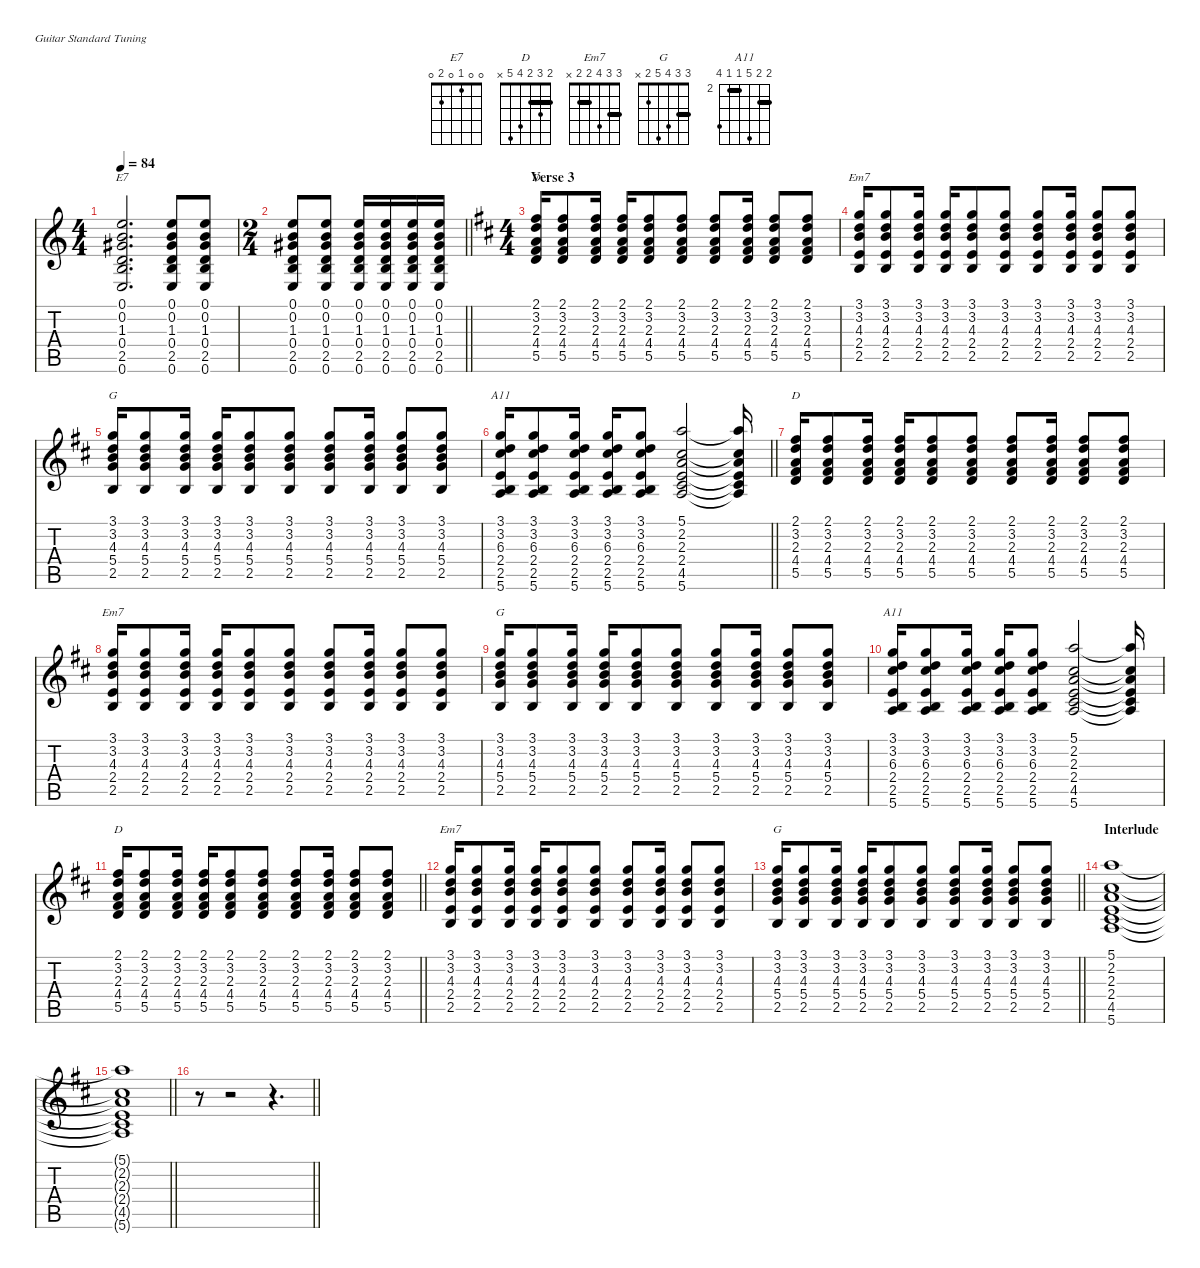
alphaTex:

\defaultSystemsLayout 4
\hideDynamics
\bracketExtendMode nobrackets
\singleTrackTrackNamePolicy hidden
\multiTrackTrackNamePolicy hidden
\firstSystemTrackNameMode fullname
\firstSystemTrackNameOrientation horizontal
\otherSystemsTrackNameOrientation horizontal
\track ("Guitar 1-hid" "el.guit.") {instrument electricguitarclean}
\staff {score tabs}
\tuning (E4 B3 G3 D3 A2 E2)
\chord ("E7" 0 0 1 0 2 0)
\chord ("D" 2 3 2 4 5 x) {barre 2}
\chord ("Em7" 3 3 4 2 2 x) {barre (2 3)}
\chord ("G" 3 3 4 5 2 x) {barre 3}
\chord ("A11" 3 3 6 2 2 5) {firstfret 2 barre (2 3)}
\ts (4 4)
\tempo 84
\clef g2
\ks c
(0.1 0.2 1.3{acc #} 0.4 2.5 0.6).2{d ch "E7" dy f beam Up} (0.1 0.2 1.3{acc #} 0.4 2.5 0.6).8{beam Up} (0.1 0.2 1.3{acc #} 0.4 2.5 0.6).8{beam Up} |
\ts (2 4)
\beaming (8 2 2)
\barLineRight lightlight
(0.1 0.2 1.3{acc #} 0.4 2.5 0.6).8{beam Up} (0.1 0.2 1.3{acc #} 0.4 2.5 0.6).8{beam Up} (0.1 0.2 1.3{acc #} 0.4 2.5 0.6).16{beam Up} (0.1 0.2 1.3{acc #} 0.4 2.5 0.6).16{beam Up} (0.1 0.2 1.3{acc #} 0.4 2.5 0.6).16{beam Up} (0.1 0.2 1.3{acc #} 0.4 2.5 0.6).16{beam Up} |
\ts (4 4)
\beaming (8 2 2 2 2)
\section ("" "Verse 3")
\ks d
(2.1{acc #} 3.2{acc forcenatural} 2.3{acc forcenatural} 4.4{acc #} 5.5{acc forcenatural}).16{ch "D" beam Up} (2.1{acc #} 3.2{acc forcenatural} 2.3{acc forcenatural} 4.4{acc #} 5.5{acc forcenatural}).8{beam Up} (2.1{acc #} 3.2{acc forcenatural} 2.3{acc forcenatural} 4.4{acc #} 5.5{acc forcenatural}).16{beam Up} (2.1{acc #} 3.2{acc forcenatural} 2.3{acc forcenatural} 4.4{acc #} 5.5{acc forcenatural}).16{beam Up} (2.1{acc #} 3.2{acc forcenatural} 2.3{acc forcenatural} 4.4{acc #} 5.5{acc forcenatural}).8{beam Up} (2.1{acc #} 3.2{acc forcenatural} 2.3{acc forcenatural} 4.4{acc #} 5.5{acc forcenatural}).8{beam Up} (2.1{acc #} 3.2{acc forcenatural} 2.3{acc forcenatural} 4.4{acc #} 5.5{acc forcenatural}).8{beam Up} (2.1{acc #} 3.2{acc forcenatural} 2.3{acc forcenatural} 4.4{acc #} 5.5{acc forcenatural}).16{beam Up} (2.1{acc #} 3.2{acc forcenatural} 2.3{acc forcenatural} 4.4{acc #} 5.5{acc forcenatural}).8{beam Up} (2.1{acc #} 3.2{acc forcenatural} 2.3{acc forcenatural} 4.4{acc #} 5.5{acc forcenatural}).8{beam Up} |
(3.1{acc forcenatural} 3.2{acc forcenatural} 4.3{acc forcenatural} 2.4{acc forcenatural} 2.5{acc forcenatural}).16{ch "Em7" beam Up} (3.1{acc forcenatural} 3.2{acc forcenatural} 4.3{acc forcenatural} 2.4{acc forcenatural} 2.5{acc forcenatural}).8{beam Up} (3.1{acc forcenatural} 3.2{acc forcenatural} 4.3{acc forcenatural} 2.4{acc forcenatural} 2.5{acc forcenatural}).16{beam Up} (3.1{acc forcenatural} 3.2{acc forcenatural} 4.3{acc forcenatural} 2.4{acc forcenatural} 2.5{acc forcenatural}).16{beam Up} (3.1{acc forcenatural} 3.2{acc forcenatural} 4.3{acc forcenatural} 2.4{acc forcenatural} 2.5{acc forcenatural}).8{beam Up} (3.1{acc forcenatural} 3.2{acc forcenatural} 4.3{acc forcenatural} 2.4{acc forcenatural} 2.5{acc forcenatural}).8{beam Up} (3.1{acc forcenatural} 3.2{acc forcenatural} 4.3{acc forcenatural} 2.4{acc forcenatural} 2.5{acc forcenatural}).8{beam Up} (3.1{acc forcenatural} 3.2{acc forcenatural} 4.3{acc forcenatural} 2.4{acc forcenatural} 2.5{acc forcenatural}).16{beam Up} (3.1{acc forcenatural} 3.2{acc forcenatural} 4.3{acc forcenatural} 2.4{acc forcenatural} 2.5{acc forcenatural}).8{beam Up} (3.1{acc forcenatural} 3.2{acc forcenatural} 4.3{acc forcenatural} 2.4{acc forcenatural} 2.5{acc forcenatural}).8{beam Up} |
(3.1{acc forcenatural} 3.2{acc forcenatural} 4.3{acc forcenatural} 5.4{acc forcenatural} 2.5{acc forcenatural}).16{ch "G" beam Up} (3.1{acc forcenatural} 3.2{acc forcenatural} 4.3{acc forcenatural} 5.4{acc forcenatural} 2.5{acc forcenatural}).8{beam Up} (3.1{acc forcenatural} 3.2{acc forcenatural} 4.3{acc forcenatural} 5.4{acc forcenatural} 2.5{acc forcenatural}).16{beam Up} (3.1{acc forcenatural} 3.2{acc forcenatural} 4.3{acc forcenatural} 5.4{acc forcenatural} 2.5{acc forcenatural}).16{beam Up} (3.1{acc forcenatural} 3.2{acc forcenatural} 4.3{acc forcenatural} 5.4{acc forcenatural} 2.5{acc forcenatural}).8{beam Up} (3.1{acc forcenatural} 3.2{acc forcenatural} 4.3{acc forcenatural} 5.4{acc forcenatural} 2.5{acc forcenatural}).8{beam Up} (3.1{acc forcenatural} 3.2{acc forcenatural} 4.3{acc forcenatural} 5.4{acc forcenatural} 2.5{acc forcenatural}).8{beam Up} (3.1{acc forcenatural} 3.2{acc forcenatural} 4.3{acc forcenatural} 5.4{acc forcenatural} 2.5{acc forcenatural}).16{beam Up} (3.1{acc forcenatural} 3.2{acc forcenatural} 4.3{acc forcenatural} 5.4{acc forcenatural} 2.5{acc forcenatural}).8{beam Up} (3.1{acc forcenatural} 3.2{acc forcenatural} 4.3{acc forcenatural} 5.4{acc forcenatural} 2.5{acc forcenatural}).8{beam Up} |
\barLineRight lightlight
(3.1{acc forcenatural} 3.2{acc forcenatural} 6.3{acc #} 2.4{acc forcenatural} 2.5{acc forcenatural} 5.6{acc forcenatural}).16{ch "A11" beam Up} (3.1{acc forcenatural} 3.2{acc forcenatural} 6.3{acc #} 2.4{acc forcenatural} 2.5{acc forcenatural} 5.6{acc forcenatural}).8{beam Up} (3.1{acc forcenatural} 3.2{acc forcenatural} 6.3{acc #} 2.4{acc forcenatural} 2.5{acc forcenatural} 5.6{acc forcenatural}).16{beam Up} (3.1{acc forcenatural} 3.2{acc forcenatural} 6.3{acc #} 2.4{acc forcenatural} 2.5{acc forcenatural} 5.6{acc forcenatural}).16{beam Up} (3.1{acc forcenatural} 3.2{acc forcenatural} 6.3{acc #} 2.4{acc forcenatural} 2.5{acc forcenatural} 5.6{acc forcenatural}).8{beam Up} (5.1{acc forcenatural} 2.2{acc #} 2.3{acc forcenatural} 2.4{acc forcenatural} 4.5{acc #} 5.6{acc forcenatural}).2{beam Up} (5.1{t acc forcenatural} 2.2{t acc #} 2.3{t acc forcenatural} 2.4{t acc forcenatural} 4.5{t acc #} 5.6{t acc forcenatural}).16{beam Up} |
(2.1{acc #} 3.2{acc forcenatural} 2.3{acc forcenatural} 4.4{acc #} 5.5{acc forcenatural}).16{ch "D" beam Up} (2.1{acc #} 3.2{acc forcenatural} 2.3{acc forcenatural} 4.4{acc #} 5.5{acc forcenatural}).8{beam Up} (2.1{acc #} 3.2{acc forcenatural} 2.3{acc forcenatural} 4.4{acc #} 5.5{acc forcenatural}).16{beam Up} (2.1{acc #} 3.2{acc forcenatural} 2.3{acc forcenatural} 4.4{acc #} 5.5{acc forcenatural}).16{beam Up} (2.1{acc #} 3.2{acc forcenatural} 2.3{acc forcenatural} 4.4{acc #} 5.5{acc forcenatural}).8{beam Up} (2.1{acc #} 3.2{acc forcenatural} 2.3{acc forcenatural} 4.4{acc #} 5.5{acc forcenatural}).8{beam Up} (2.1{acc #} 3.2{acc forcenatural} 2.3{acc forcenatural} 4.4{acc #} 5.5{acc forcenatural}).8{beam Up} (2.1{acc #} 3.2{acc forcenatural} 2.3{acc forcenatural} 4.4{acc #} 5.5{acc forcenatural}).16{beam Up} (2.1{acc #} 3.2{acc forcenatural} 2.3{acc forcenatural} 4.4{acc #} 5.5{acc forcenatural}).8{beam Up} (2.1{acc #} 3.2{acc forcenatural} 2.3{acc forcenatural} 4.4{acc #} 5.5{acc forcenatural}).8{beam Up} |
(3.1{acc forcenatural} 3.2{acc forcenatural} 4.3{acc forcenatural} 2.4{acc forcenatural} 2.5{acc forcenatural}).16{ch "Em7" beam Up} (3.1{acc forcenatural} 3.2{acc forcenatural} 4.3{acc forcenatural} 2.4{acc forcenatural} 2.5{acc forcenatural}).8{beam Up} (3.1{acc forcenatural} 3.2{acc forcenatural} 4.3{acc forcenatural} 2.4{acc forcenatural} 2.5{acc forcenatural}).16{beam Up} (3.1{acc forcenatural} 3.2{acc forcenatural} 4.3{acc forcenatural} 2.4{acc forcenatural} 2.5{acc forcenatural}).16{beam Up} (3.1{acc forcenatural} 3.2{acc forcenatural} 4.3{acc forcenatural} 2.4{acc forcenatural} 2.5{acc forcenatural}).8{beam Up} (3.1{acc forcenatural} 3.2{acc forcenatural} 4.3{acc forcenatural} 2.4{acc forcenatural} 2.5{acc forcenatural}).8{beam Up} (3.1{acc forcenatural} 3.2{acc forcenatural} 4.3{acc forcenatural} 2.4{acc forcenatural} 2.5{acc forcenatural}).8{beam Up} (3.1{acc forcenatural} 3.2{acc forcenatural} 4.3{acc forcenatural} 2.4{acc forcenatural} 2.5{acc forcenatural}).16{beam Up} (3.1{acc forcenatural} 3.2{acc forcenatural} 4.3{acc forcenatural} 2.4{acc forcenatural} 2.5{acc forcenatural}).8{beam Up} (3.1{acc forcenatural} 3.2{acc forcenatural} 4.3{acc forcenatural} 2.4{acc forcenatural} 2.5{acc forcenatural}).8{beam Up} |
(3.1{acc forcenatural} 3.2{acc forcenatural} 4.3{acc forcenatural} 5.4{acc forcenatural} 2.5{acc forcenatural}).16{ch "G" beam Up} (3.1{acc forcenatural} 3.2{acc forcenatural} 4.3{acc forcenatural} 5.4{acc forcenatural} 2.5{acc forcenatural}).8{beam Up} (3.1{acc forcenatural} 3.2{acc forcenatural} 4.3{acc forcenatural} 5.4{acc forcenatural} 2.5{acc forcenatural}).16{beam Up} (3.1{acc forcenatural} 3.2{acc forcenatural} 4.3{acc forcenatural} 5.4{acc forcenatural} 2.5{acc forcenatural}).16{beam Up} (3.1{acc forcenatural} 3.2{acc forcenatural} 4.3{acc forcenatural} 5.4{acc forcenatural} 2.5{acc forcenatural}).8{beam Up} (3.1{acc forcenatural} 3.2{acc forcenatural} 4.3{acc forcenatural} 5.4{acc forcenatural} 2.5{acc forcenatural}).8{beam Up} (3.1{acc forcenatural} 3.2{acc forcenatural} 4.3{acc forcenatural} 5.4{acc forcenatural} 2.5{acc forcenatural}).8{beam Up} (3.1{acc forcenatural} 3.2{acc forcenatural} 4.3{acc forcenatural} 5.4{acc forcenatural} 2.5{acc forcenatural}).16{beam Up} (3.1{acc forcenatural} 3.2{acc forcenatural} 4.3{acc forcenatural} 5.4{acc forcenatural} 2.5{acc forcenatural}).8{beam Up} (3.1{acc forcenatural} 3.2{acc forcenatural} 4.3{acc forcenatural} 5.4{acc forcenatural} 2.5{acc forcenatural}).8{beam Up} |
(3.1{acc forcenatural} 3.2{acc forcenatural} 6.3{acc #} 2.4{acc forcenatural} 2.5{acc forcenatural} 5.6{acc forcenatural}).16{ch "A11" beam Up} (3.1{acc forcenatural} 3.2{acc forcenatural} 6.3{acc #} 2.4{acc forcenatural} 2.5{acc forcenatural} 5.6{acc forcenatural}).8{beam Up} (3.1{acc forcenatural} 3.2{acc forcenatural} 6.3{acc #} 2.4{acc forcenatural} 2.5{acc forcenatural} 5.6{acc forcenatural}).16{beam Up} (3.1{acc forcenatural} 3.2{acc forcenatural} 6.3{acc #} 2.4{acc forcenatural} 2.5{acc forcenatural} 5.6{acc forcenatural}).16{beam Up} (3.1{acc forcenatural} 3.2{acc forcenatural} 6.3{acc #} 2.4{acc forcenatural} 2.5{acc forcenatural} 5.6{acc forcenatural}).8{beam Up} (5.1{acc forcenatural} 2.2{acc #} 2.3{acc forcenatural} 2.4{acc forcenatural} 4.5{acc #} 5.6{acc forcenatural}).2{beam Up} (5.1{t acc forcenatural} 2.2{t acc #} 2.3{t acc forcenatural} 2.4{t acc forcenatural} 4.5{t acc #} 5.6{t acc forcenatural}).16{beam Up} |
\barLineRight lightlight
(2.1{acc #} 3.2{acc forcenatural} 2.3{acc forcenatural} 4.4{acc #} 5.5{acc forcenatural}).16{ch "D" beam Up} (2.1{acc #} 3.2{acc forcenatural} 2.3{acc forcenatural} 4.4{acc #} 5.5{acc forcenatural}).8{beam Up} (2.1{acc #} 3.2{acc forcenatural} 2.3{acc forcenatural} 4.4{acc #} 5.5{acc forcenatural}).16{beam Up} (2.1{acc #} 3.2{acc forcenatural} 2.3{acc forcenatural} 4.4{acc #} 5.5{acc forcenatural}).16{beam Up} (2.1{acc #} 3.2{acc forcenatural} 2.3{acc forcenatural} 4.4{acc #} 5.5{acc forcenatural}).8{beam Up} (2.1{acc #} 3.2{acc forcenatural} 2.3{acc forcenatural} 4.4{acc #} 5.5{acc forcenatural}).8{beam Up} (2.1{acc #} 3.2{acc forcenatural} 2.3{acc forcenatural} 4.4{acc #} 5.5{acc forcenatural}).8{beam Up} (2.1{acc #} 3.2{acc forcenatural} 2.3{acc forcenatural} 4.4{acc #} 5.5{acc forcenatural}).16{beam Up} (2.1{acc #} 3.2{acc forcenatural} 2.3{acc forcenatural} 4.4{acc #} 5.5{acc forcenatural}).8{beam Up} (2.1{acc #} 3.2{acc forcenatural} 2.3{acc forcenatural} 4.4{acc #} 5.5{acc forcenatural}).8{beam Up} |
(3.1{acc forcenatural} 3.2{acc forcenatural} 4.3{acc forcenatural} 2.4{acc forcenatural} 2.5{acc forcenatural}).16{ch "Em7" beam Up} (3.1{acc forcenatural} 3.2{acc forcenatural} 4.3{acc forcenatural} 2.4{acc forcenatural} 2.5{acc forcenatural}).8{beam Up} (3.1{acc forcenatural} 3.2{acc forcenatural} 4.3{acc forcenatural} 2.4{acc forcenatural} 2.5{acc forcenatural}).16{beam Up} (3.1{acc forcenatural} 3.2{acc forcenatural} 4.3{acc forcenatural} 2.4{acc forcenatural} 2.5{acc forcenatural}).16{beam Up} (3.1{acc forcenatural} 3.2{acc forcenatural} 4.3{acc forcenatural} 2.4{acc forcenatural} 2.5{acc forcenatural}).8{beam Up} (3.1{acc forcenatural} 3.2{acc forcenatural} 4.3{acc forcenatural} 2.4{acc forcenatural} 2.5{acc forcenatural}).8{beam Up} (3.1{acc forcenatural} 3.2{acc forcenatural} 4.3{acc forcenatural} 2.4{acc forcenatural} 2.5{acc forcenatural}).8{beam Up} (3.1{acc forcenatural} 3.2{acc forcenatural} 4.3{acc forcenatural} 2.4{acc forcenatural} 2.5{acc forcenatural}).16{beam Up} (3.1{acc forcenatural} 3.2{acc forcenatural} 4.3{acc forcenatural} 2.4{acc forcenatural} 2.5{acc forcenatural}).8{beam Up} (3.1{acc forcenatural} 3.2{acc forcenatural} 4.3{acc forcenatural} 2.4{acc forcenatural} 2.5{acc forcenatural}).8{beam Up} |
\barLineRight lightlight
(3.1{acc forcenatural} 3.2{acc forcenatural} 4.3{acc forcenatural} 5.4{acc forcenatural} 2.5{acc forcenatural}).16{ch "G" beam Up} (3.1{acc forcenatural} 3.2{acc forcenatural} 4.3{acc forcenatural} 5.4{acc forcenatural} 2.5{acc forcenatural}).8{beam Up} (3.1{acc forcenatural} 3.2{acc forcenatural} 4.3{acc forcenatural} 5.4{acc forcenatural} 2.5{acc forcenatural}).16{beam Up} (3.1{acc forcenatural} 3.2{acc forcenatural} 4.3{acc forcenatural} 5.4{acc forcenatural} 2.5{acc forcenatural}).16{beam Up} (3.1{acc forcenatural} 3.2{acc forcenatural} 4.3{acc forcenatural} 5.4{acc forcenatural} 2.5{acc forcenatural}).8{beam Up} (3.1{acc forcenatural} 3.2{acc forcenatural} 4.3{acc forcenatural} 5.4{acc forcenatural} 2.5{acc forcenatural}).8{beam Up} (3.1{acc forcenatural} 3.2{acc forcenatural} 4.3{acc forcenatural} 5.4{acc forcenatural} 2.5{acc forcenatural}).8{beam Up} (3.1{acc forcenatural} 3.2{acc forcenatural} 4.3{acc forcenatural} 5.4{acc forcenatural} 2.5{acc forcenatural}).16{beam Up} (3.1{acc forcenatural} 3.2{acc forcenatural} 4.3{acc forcenatural} 5.4{acc forcenatural} 2.5{acc forcenatural}).8{beam Up} (3.1{acc forcenatural} 3.2{acc forcenatural} 4.3{acc forcenatural} 5.4{acc forcenatural} 2.5{acc forcenatural}).8{beam Up} |
\section ("" "Interlude")
(5.1{acc forcenatural} 2.2{acc #} 2.3{acc forcenatural} 2.4{acc forcenatural} 4.5{acc #} 5.6{acc forcenatural}).1{beam Up} |
\barLineRight lightlight
(5.1{t acc forcenatural} 2.2{t acc #} 2.3{t acc forcenatural} 2.4{t acc forcenatural} 4.5{t acc #} 5.6{t acc forcenatural}).1{beam Up} |
\barLineRight lightlight
r.8{beam Down} r.2{beam Down} r.4{d beam Down}
